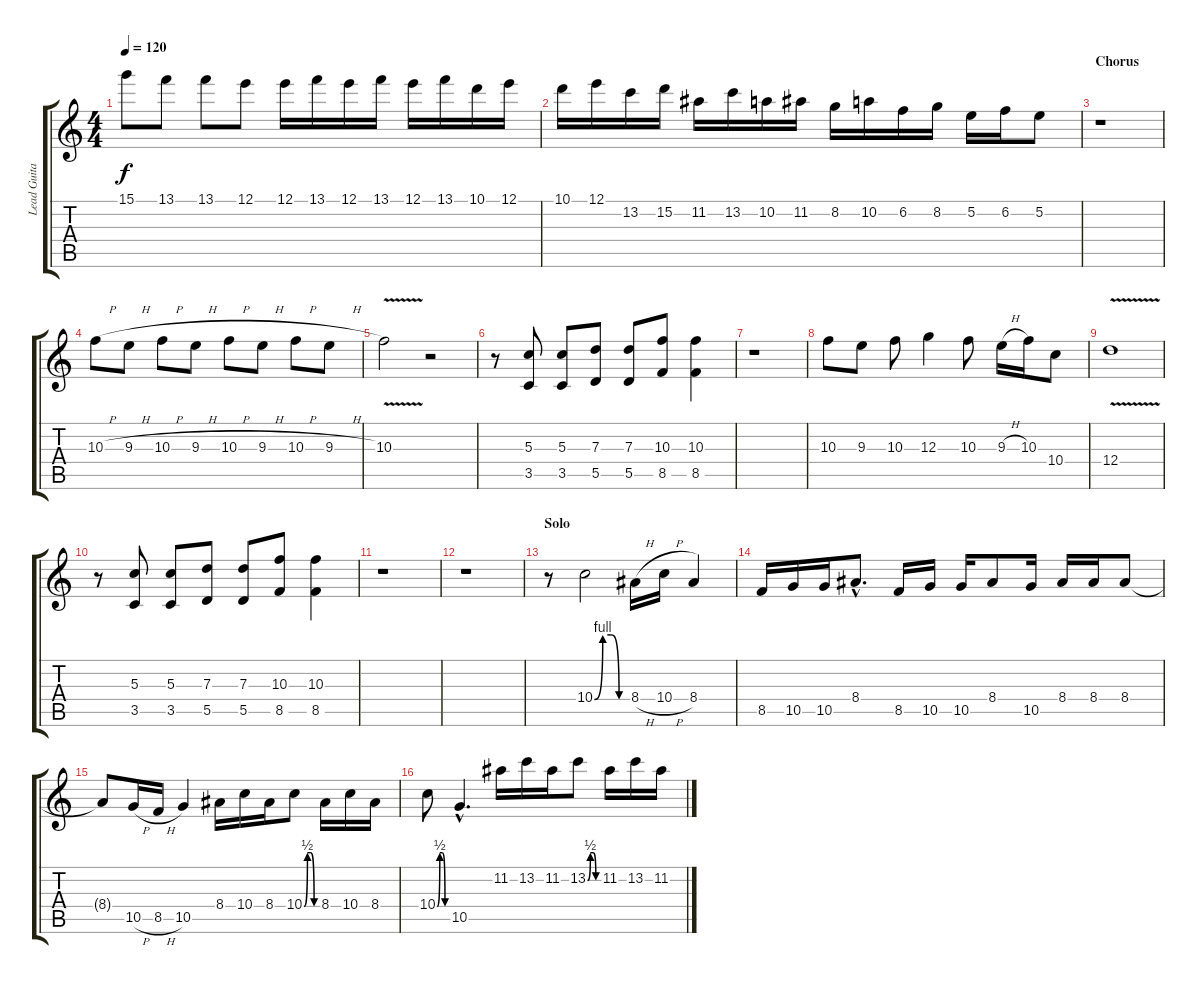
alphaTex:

\track ("Lead Guitar" "Lead Guita") {instrument overdrivenguitar}
\staff {score tabs}
\tuning (E4 B3 G3 D3 A2 E2) {hide}
\ts (4 4)
\tempo 120
\clef g2
\ks c
15.1.8{dy f} 13.1.8 13.1.8 12.1.8 12.1.16 13.1.16 12.1.16 13.1.16 12.1.16 13.1.16 10.1.16 12.1.16 |
10.1.16 12.1.16 13.2.16 15.2.16 11.2.16 13.2.16 10.2.16 11.2.16 8.2.16 10.2.16 6.2.16 8.2.16 5.2.16 6.2.16 5.2.8 |
\section ("" "Chorus")
r.1 |
10.3{h}.8 9.3{h}.8 10.3{h}.8 9.3{h}.8 10.3{h}.8 9.3{h}.8 10.3{h}.8 9.3{h}.8 |
10.3{v}.2 r.2 |
r.8 (5.3 3.5).8 (5.3 3.5).8 (7.3 5.5).8 (7.3 5.5).8 (10.3 8.5).8 (10.3 8.5).4 |
r.1 |
10.3.8 9.3.8 10.3.8 12.3.4 10.3.8 9.3{h}.16 10.3.16 10.4.8 |
12.4{v}.1 |
r.8 (5.3 3.5).8 (5.3 3.5).8 (7.3 5.5).8 (7.3 5.5).8 (10.3 8.5).8 (10.3 8.5).4 |
r.1 |
r.1 |
\section ("" "Solo")
r.8 10.4{be (custom 0 0 15 4 30 4 45 0 60 0)}.2 8.4{h}.16 10.4{h}.16 8.4.4 |
8.5.16 10.5.16 10.5.16 8.4{hac}.8{d} 8.5.16 10.5.16 10.5.16 8.4.8 10.5.16 8.4.16 8.4.16 8.4.8 |
8.4{t}.8 10.5{h}.16 8.5{h}.16 10.5.4 8.4.16 10.4.16 8.4.16 10.4{be (custom 0 0 15 2 30 2 45 0 60 0)}.8 8.4.16 10.4.16 8.4.16 |
10.4{be (custom 0 0 15 2 30 2 45 0 60 0)}.8 10.5{hac}.4{d} 11.2.16 13.2.16 11.2.16 13.2{be (custom 0 0 15 2 30 2 45 0 60 0)}.8 11.2.16 13.2.16 11.2.16
